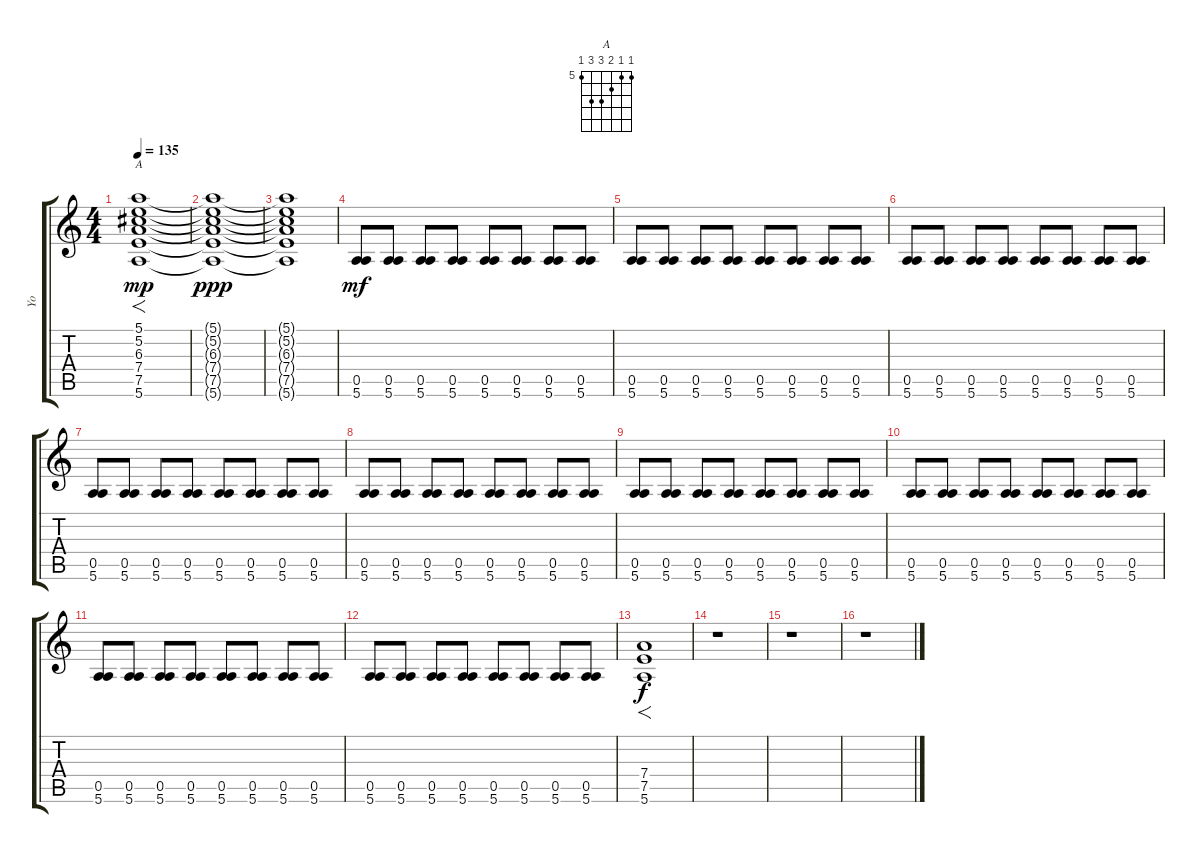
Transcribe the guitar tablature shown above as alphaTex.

\track ("Yo" "Yo") {instrument distortionguitar}
\staff {score tabs}
\tuning (E4 B3 G3 D3 A2 E2) {hide}
\chord ("A" 5 5 6 7 7 5) {firstfret 5}
\ts (4 4)
\tempo 135
\clef g2
\ks c
(5.1 5.2 6.3 7.4 7.5 5.6).1{f ch "A" dy mp instrument distortionguitar} |
(5.1{t} 5.2{t} 6.3{t} 7.4{t} 7.5{t} 5.6{t}).1{dy ppp} |
(5.1{t} 5.2{t} 6.3{t} 7.4{t} 7.5{t} 5.6{t}).1 |
(0.5 5.6).8{dy mf} (0.5 5.6).8 (0.5 5.6).8 (0.5 5.6).8 (0.5 5.6).8 (0.5 5.6).8 (0.5 5.6).8 (0.5 5.6).8 |
(0.5 5.6).8 (0.5 5.6).8 (0.5 5.6).8 (0.5 5.6).8 (0.5 5.6).8 (0.5 5.6).8 (0.5 5.6).8 (0.5 5.6).8 |
(0.5 5.6).8 (0.5 5.6).8 (0.5 5.6).8 (0.5 5.6).8 (0.5 5.6).8 (0.5 5.6).8 (0.5 5.6).8 (0.5 5.6).8 |
(0.5 5.6).8 (0.5 5.6).8 (0.5 5.6).8 (0.5 5.6).8 (0.5 5.6).8 (0.5 5.6).8 (0.5 5.6).8 (0.5 5.6).8 |
(0.5 5.6).8 (0.5 5.6).8 (0.5 5.6).8 (0.5 5.6).8 (0.5 5.6).8 (0.5 5.6).8 (0.5 5.6).8 (0.5 5.6).8 |
(0.5 5.6).8 (0.5 5.6).8 (0.5 5.6).8 (0.5 5.6).8 (0.5 5.6).8 (0.5 5.6).8 (0.5 5.6).8 (0.5 5.6).8 |
(0.5 5.6).8 (0.5 5.6).8 (0.5 5.6).8 (0.5 5.6).8 (0.5 5.6).8 (0.5 5.6).8 (0.5 5.6).8 (0.5 5.6).8 |
(0.5 5.6).8 (0.5 5.6).8 (0.5 5.6).8 (0.5 5.6).8 (0.5 5.6).8 (0.5 5.6).8 (0.5 5.6).8 (0.5 5.6).8 |
(0.5 5.6).8 (0.5 5.6).8 (0.5 5.6).8 (0.5 5.6).8 (0.5 5.6).8 (0.5 5.6).8 (0.5 5.6).8 (0.5 5.6).8 |
(7.4 7.5 5.6).1{f dy f} |
r.1 |
r.1 |
r.1
